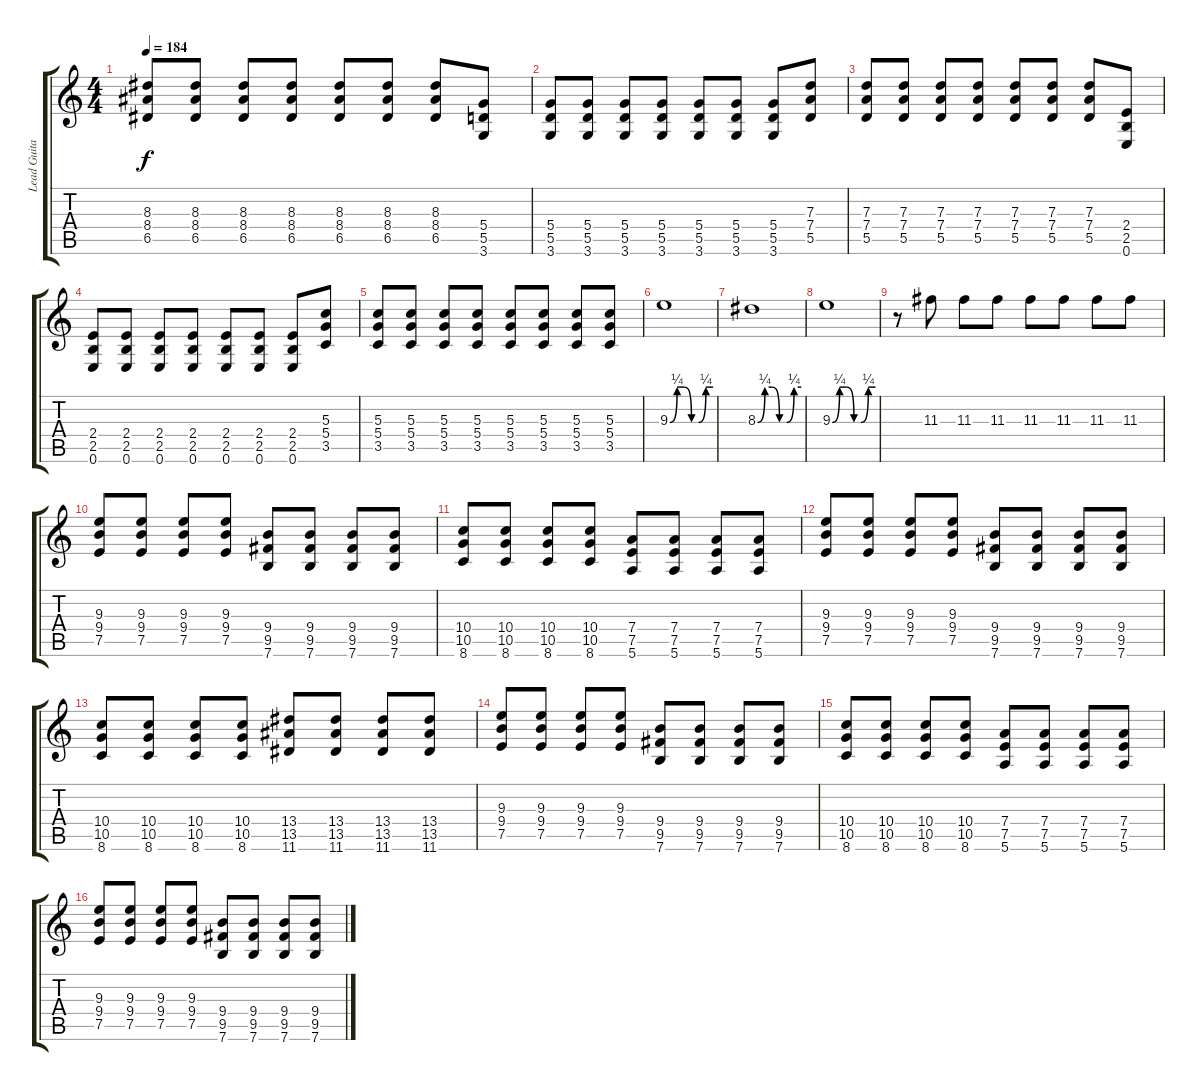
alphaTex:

\track ("Lead Guitar" "Lead Guita") {instrument distortionguitar}
\staff {score tabs}
\tuning (E4 B3 G3 D3 A2 E2) {hide}
\ts (4 4)
\tempo 184
\clef g2
\ks c
(8.3 8.4 6.5).8{dy f} (8.3 8.4 6.5).8 (8.3 8.4 6.5).8 (8.3 8.4 6.5).8 (8.3 8.4 6.5).8 (8.3 8.4 6.5).8 (8.3 8.4 6.5).8 (5.4 5.5 3.6).8 |
(5.4 5.5 3.6).8 (5.4 5.5 3.6).8 (5.4 5.5 3.6).8 (5.4 5.5 3.6).8 (5.4 5.5 3.6).8 (5.4 5.5 3.6).8 (5.4 5.5 3.6).8 (7.3 7.4 5.5).8 |
(7.3 7.4 5.5).8 (7.3 7.4 5.5).8 (7.3 7.4 5.5).8 (7.3 7.4 5.5).8 (7.3 7.4 5.5).8 (7.3 7.4 5.5).8 (7.3 7.4 5.5).8 (2.4 2.5 0.6).8 |
(2.4 2.5 0.6).8 (2.4 2.5 0.6).8 (2.4 2.5 0.6).8 (2.4 2.5 0.6).8 (2.4 2.5 0.6).8 (2.4 2.5 0.6).8 (2.4 2.5 0.6).8 (5.3 5.4 3.5).8 |
(5.3 5.4 3.5).8 (5.3 5.4 3.5).8 (5.3 5.4 3.5).8 (5.3 5.4 3.5).8 (5.3 5.4 3.5).8 (5.3 5.4 3.5).8 (5.3 5.4 3.5).8 (5.3 5.4 3.5).8 |
9.3{be (custom 0 0 10 1 20 1 30 0 40 0 50 1 60 1)}.1 |
8.3{be (custom 0 0 10 1 20 1 30 0 40 0 50 1 60 1)}.1 |
9.3{be (custom 0 0 10 1 20 1 30 0 40 0 50 1 60 1)}.1 |
r.8 11.3.8 11.3.8 11.3.8 11.3.8 11.3.8 11.3.8 11.3.8 |
(9.3 9.4 7.5).8 (9.3 9.4 7.5).8 (9.3 9.4 7.5).8 (9.3 9.4 7.5).8 (9.4 9.5 7.6).8 (9.4 9.5 7.6).8 (9.4 9.5 7.6).8 (9.4 9.5 7.6).8 |
(10.4 10.5 8.6).8 (10.4 10.5 8.6).8 (10.4 10.5 8.6).8 (10.4 10.5 8.6).8 (7.4 7.5 5.6).8 (7.4 7.5 5.6).8 (7.4 7.5 5.6).8 (7.4 7.5 5.6).8 |
(9.3 9.4 7.5).8 (9.3 9.4 7.5).8 (9.3 9.4 7.5).8 (9.3 9.4 7.5).8 (9.4 9.5 7.6).8 (9.4 9.5 7.6).8 (9.4 9.5 7.6).8 (9.4 9.5 7.6).8 |
(10.4 10.5 8.6).8 (10.4 10.5 8.6).8 (10.4 10.5 8.6).8 (10.4 10.5 8.6).8 (13.4 13.5 11.6).8 (13.4 13.5 11.6).8 (13.4 13.5 11.6).8 (13.4 13.5 11.6).8 |
(9.3 9.4 7.5).8 (9.3 9.4 7.5).8 (9.3 9.4 7.5).8 (9.3 9.4 7.5).8 (9.4 9.5 7.6).8 (9.4 9.5 7.6).8 (9.4 9.5 7.6).8 (9.4 9.5 7.6).8 |
(10.4 10.5 8.6).8 (10.4 10.5 8.6).8 (10.4 10.5 8.6).8 (10.4 10.5 8.6).8 (7.4 7.5 5.6).8 (7.4 7.5 5.6).8 (7.4 7.5 5.6).8 (7.4 7.5 5.6).8 |
(9.3 9.4 7.5).8 (9.3 9.4 7.5).8 (9.3 9.4 7.5).8 (9.3 9.4 7.5).8 (9.4 9.5 7.6).8 (9.4 9.5 7.6).8 (9.4 9.5 7.6).8 (9.4 9.5 7.6).8
